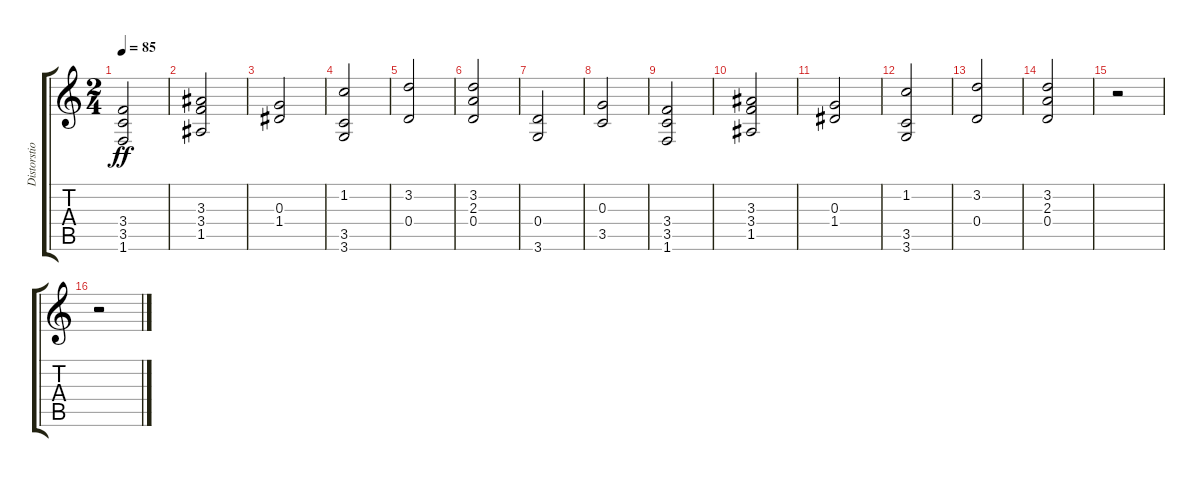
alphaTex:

\track ("Distorstion" "Distorstio") {instrument distortionguitar}
\staff {score tabs}
\tuning (E4 B3 G3 D3 A2 E2) {hide}
\ts (2 4)
\tempo 85
\clef g2
\ks c
(3.4 3.5 1.6).2{dy ff} |
(3.3 3.4 1.5).2 |
(0.3 1.4).2 |
(1.2 3.5 3.6).2 |
(3.2 0.4).2 |
(3.2 2.3 0.4).2 |
(0.4 3.6).2 |
(0.3 3.5).2 |
(3.4 3.5 1.6).2 |
(3.3 3.4 1.5).2 |
(0.3 1.4).2 |
(1.2 3.5 3.6).2 |
(3.2 0.4).2 |
(3.2 2.3 0.4).2 |
r.2 |
r.2
